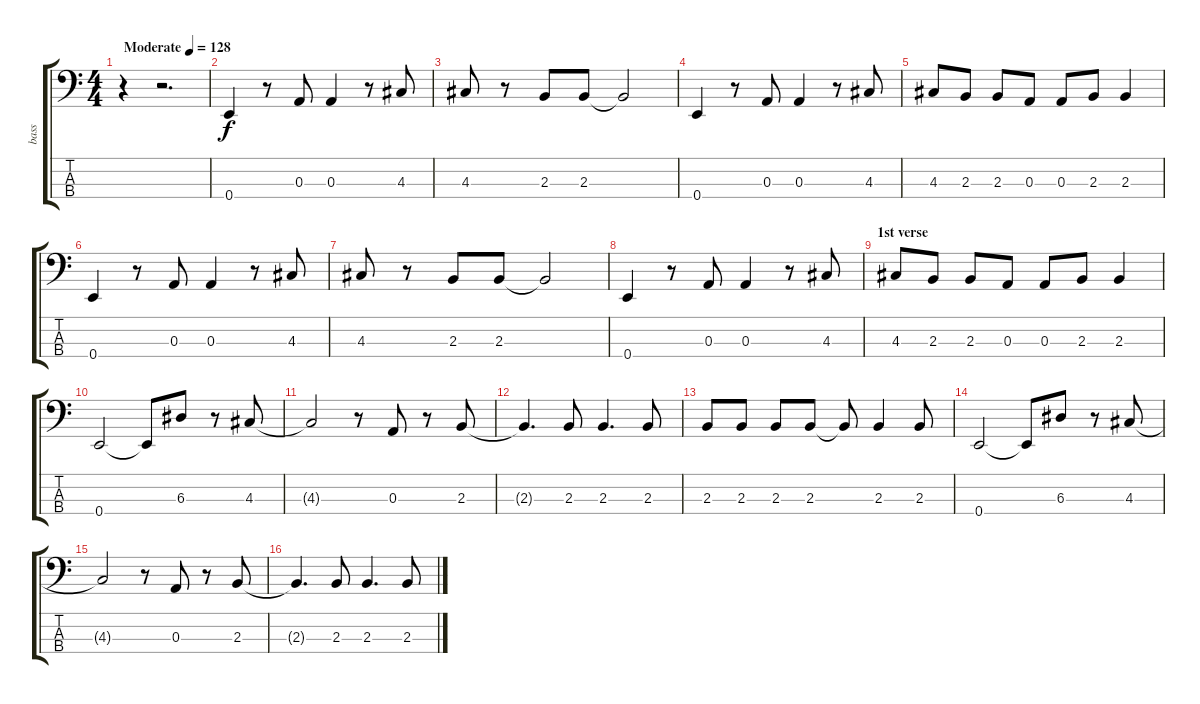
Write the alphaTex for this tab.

\track ("bass" "bass") {instrument electricbasspick}
\staff {score tabs}
\tuning (G2 D2 A1 E1) {hide}
\ts (4 4)
\tempo (128 "Moderate")
\clef f4
\ks c
r.4{dy f instrument electricbasspick} r.2{d} |
0.4.4 r.8 0.3.8 0.3.4 r.8 4.3.8 |
4.3.8 r.8 2.3.8 2.3.8 2.3{t}.2 |
0.4.4 r.8 0.3.8 0.3.4 r.8 4.3.8 |
4.3.8 2.3.8 2.3.8 0.3.8 0.3.8 2.3.8 2.3.4 |
0.4.4 r.8 0.3.8 0.3.4 r.8 4.3.8 |
4.3.8 r.8 2.3.8 2.3.8 2.3{t}.2 |
0.4.4 r.8 0.3.8 0.3.4 r.8 4.3.8 |
\section ("" "1st verse")
4.3.8 2.3.8 2.3.8 0.3.8 0.3.8 2.3.8 2.3.4 |
0.4.2 0.4{t}.8 6.3.8 r.8 4.3.8 |
4.3{t}.2 r.8 0.3.8 r.8 2.3.8 |
2.3{t}.4{d} 2.3.8 2.3.4{d} 2.3.8 |
2.3.8 2.3.8 2.3.8 2.3.8 2.3{t}.8 2.3.4 2.3.8 |
0.4.2 0.4{t}.8 6.3.8 r.8 4.3.8 |
4.3{t}.2 r.8 0.3.8 r.8 2.3.8 |
2.3{t}.4{d} 2.3.8 2.3.4{d} 2.3.8
